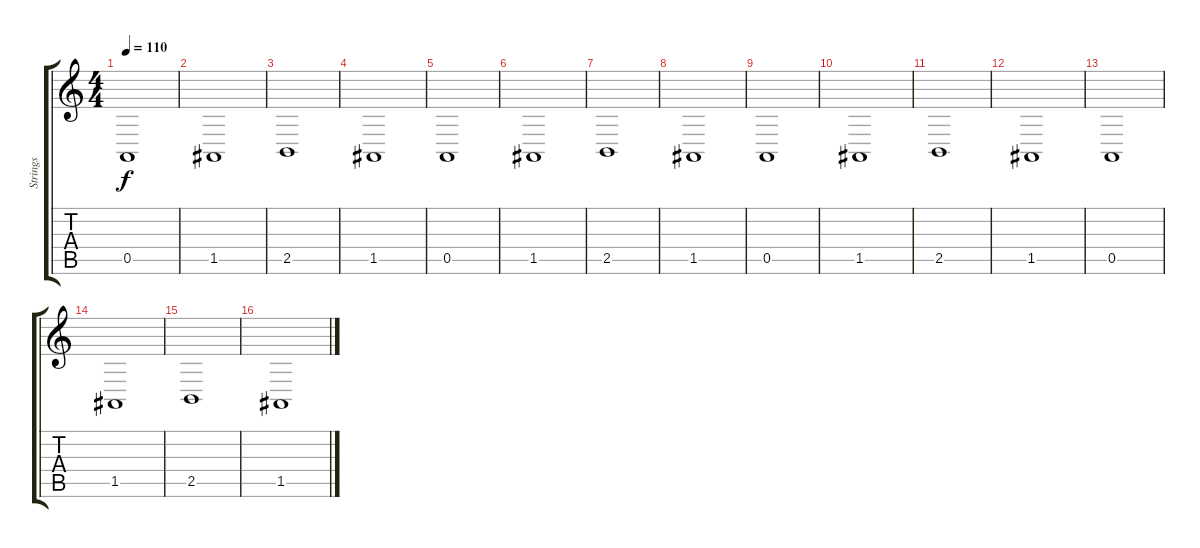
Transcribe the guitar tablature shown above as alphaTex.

\track ("Strings" "Strings") {instrument synthstrings1}
\staff {score tabs}
\tuning (E4 B3 G3 D3 A2 E2) {hide}
\ts (4 4)
\tempo 110
\clef g2
\ks c
0.5.1{dy f instrument contrabass} |
1.5.1 |
2.5.1 |
1.5.1 |
0.5.1 |
1.5.1 |
2.5.1 |
1.5.1 |
0.5.1 |
1.5.1 |
2.5.1 |
1.5.1 |
0.5.1 |
1.5.1 |
2.5.1 |
1.5.1
